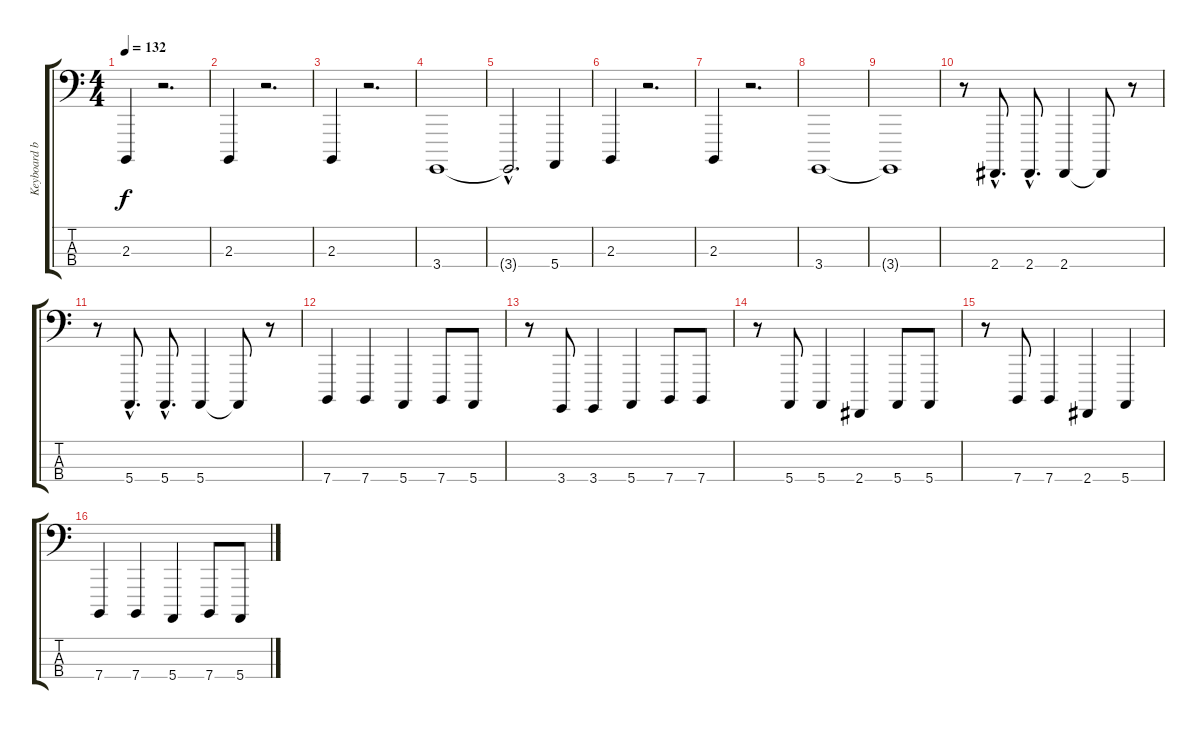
\track ("Keyboard bass" "Keyboard b") {instrument lead8bassandlead}
\staff {score tabs}
\tuning (G1 D1 A0 E0) {hide}
\ts (4 4)
\tempo 132
\clef f4
\ks c
2.3.4{dy f} r.2{d} |
2.3.4 r.2{d} |
2.3.4 r.2{d} |
3.4.1 |
3.4{hac t}.2{d} 5.4.4 |
2.3.4 r.2{d} |
2.3.4 r.2{d} |
3.4.1 |
3.4{t}.1 |
r.8 2.4{hac}.8{d} 2.4{hac}.8{d} 2.4.4 2.4{t}.8 r.8 |
r.8 5.4{hac}.8{d} 5.4{hac}.8{d} 5.4.4 5.4{t}.8 r.8 |
7.4.4 7.4.4 5.4.4 7.4.8 5.4.8 |
r.8 3.4.8 3.4.4 5.4.4 7.4.8 7.4.8 |
r.8 5.4.8 5.4.4 2.4.4 5.4.8 5.4.8 |
r.8 7.4.8 7.4.4 2.4.4 5.4.4 |
7.4.4 7.4.4 5.4.4 7.4.8 5.4.8
